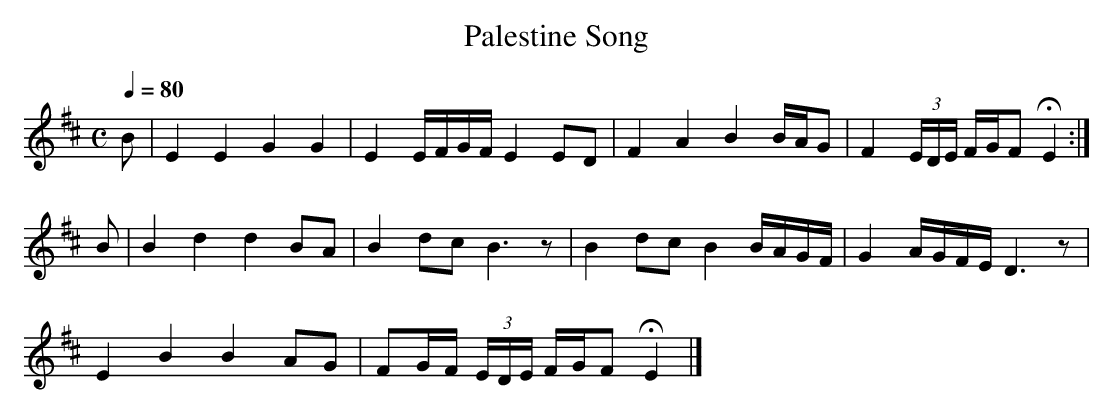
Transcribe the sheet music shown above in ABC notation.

X:1
T:Palestine Song
M:C
L:1/8
Q:1/4=80
K:E Dorian
B|E2 E2 G2 G2      |E2      E/F/G/F/     E2 ED |\
  F2 A2 B2 B/A/G   |F2    (3E/D/E/   F/G/F HE2:|
B|B2 d2 d2 BA      |B2      dc           B3  z |\
  B2 dc B2 B/A/G/F/|G2      A/G/F/E/     D3  z |
  E2 B2 B2 AG      |FG/F/ (3E/D/E/   F/G/F HE2|]
